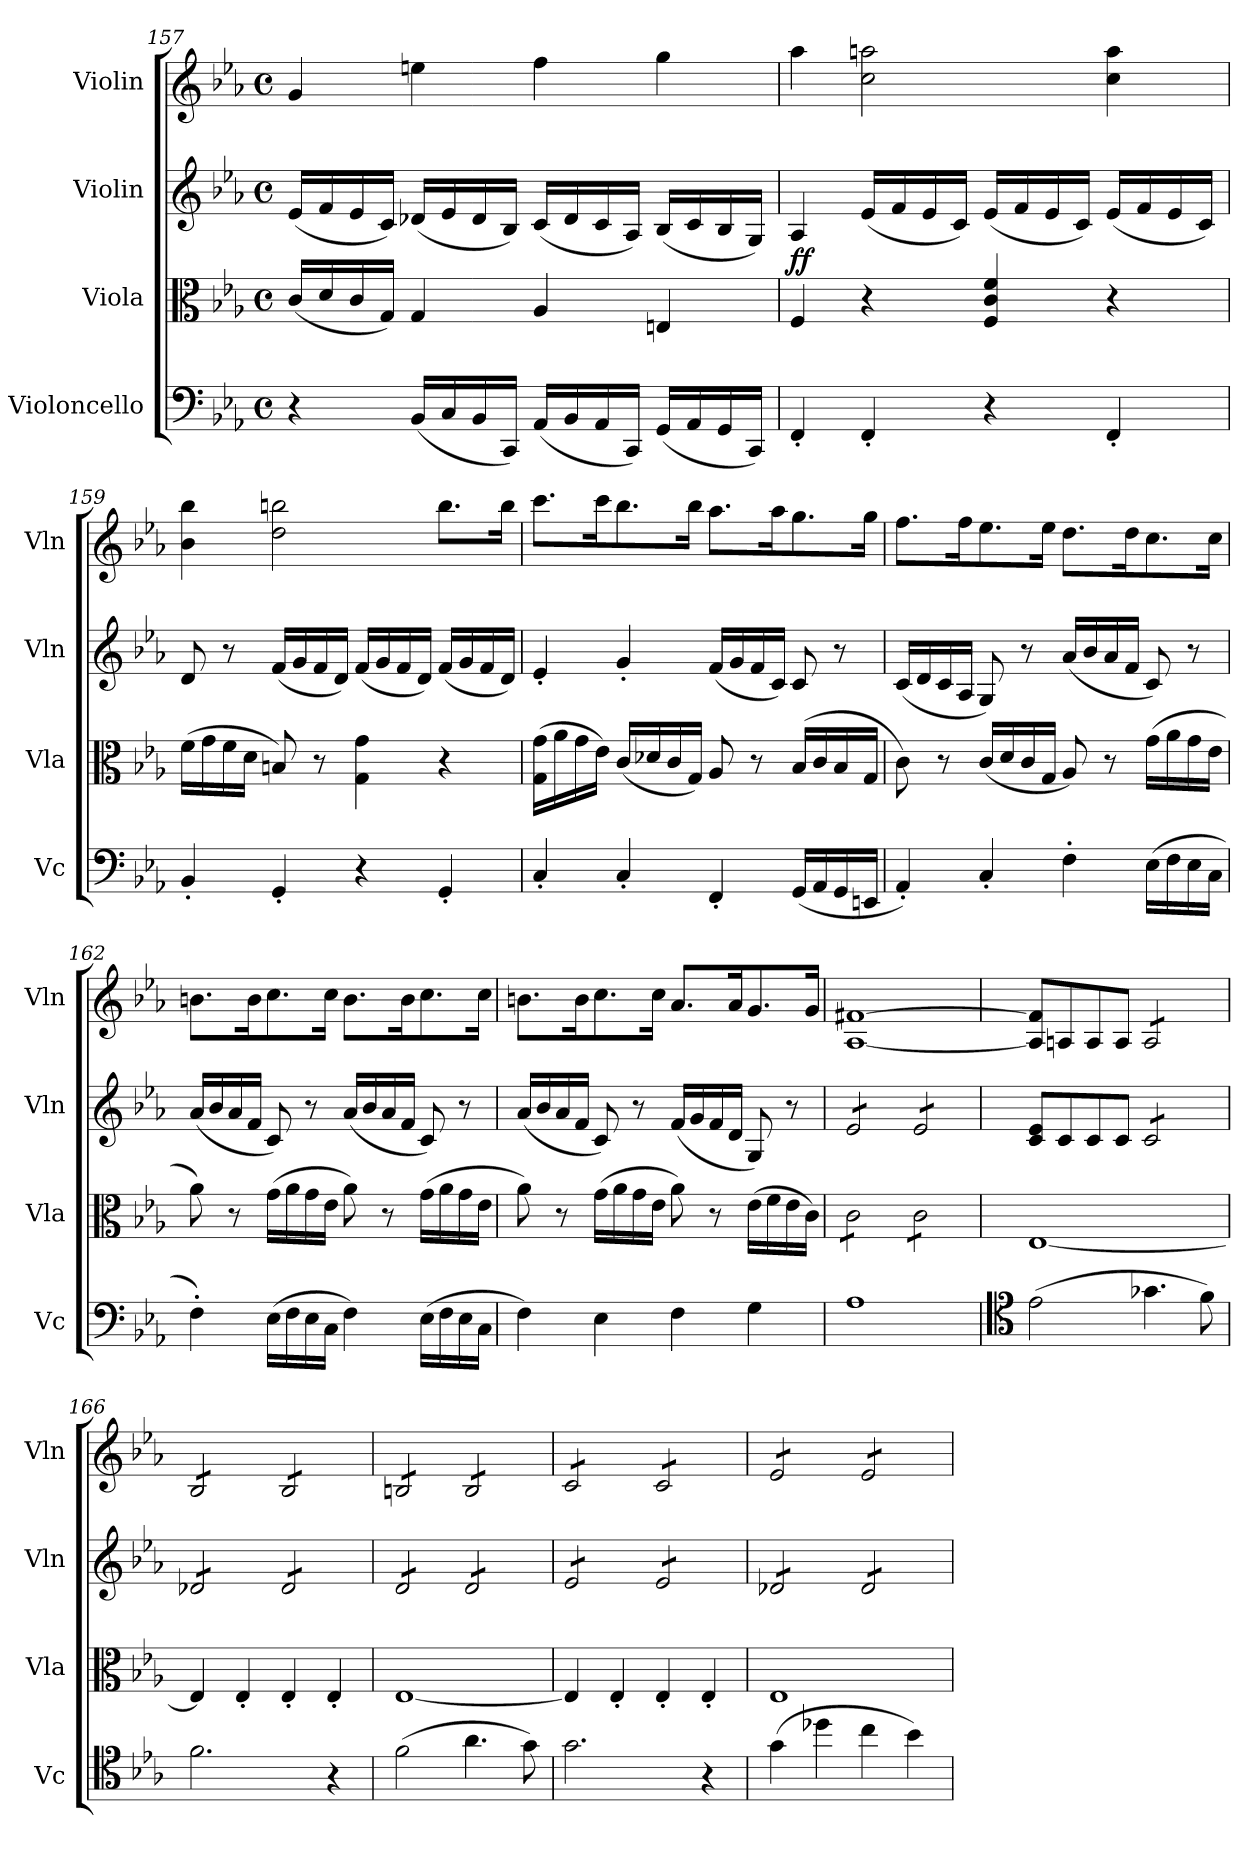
**kern	**kern	**dynam	**kern	**kern
*part4	*part3	*part3	*part2	*part1
*staff4	*staff3	*staff3	*staff2	*staff1
*I"Violoncello	*I"Viola	*	*I"Violin	*I"Violin
*I'Vc	*I'Vla	*	*I'Vln	*I'Vln
*clefF4	*clefC3	*	*clefG2	*clefG2
*k[b-e-a-]	*k[b-e-a-]	*	*k[b-e-a-]	*k[b-e-a-]
*M4/4	*M4/4	*	*M4/4	*M4/4
*met(c)	*met(c)	*	*met(c)	*met(c)
=157	=157	=157	=157	=157
4r	(16c/LL	.	(16e-/LL	4g/
.	16d/	.	16f/	.
.	16c/	.	16e-/	.
.	16G/JJ)	.	16c/JJ)	.
(16BB-/LL	4G/	.	(16d-X/LL	4een\
16C/	.	.	16e-/	.
16BB-/	.	.	16d-/	.
16CC/JJ)	.	.	16B-/JJ)	.
(16AA-/LL	4A-/	.	(16c/LL	4ff\
16BB-/	.	.	16d-/	.
16AA-/	.	.	16c/	.
16CC/JJ)	.	.	16A-/JJ)	.
(16GG/LL	4En/	.	(16B-/LL	4gg\
16AA-/	.	.	16c/	.
16GG/	.	.	16B-/	.
16CC/JJ)	.	.	16G/JJ)	.
=158	=158	=158	=158	=158
!	!	!LO:DY:a	!	!
!	!	!LO:DY:n=1:a	!	!
4FF'/	4F/	f f	4A-/	4aa-\
4FF'/	4r	.	(16e-/LL	2cc\ 2aan\
.	.	.	16f/	.
.	.	.	16e-/	.
.	.	.	16c/JJ)	.
4r	4F/ 4c/ 4f/	.	(16e-/LL	.
.	.	.	16f/	.
.	.	.	16e-/	.
.	.	.	16c/JJ)	.
4FF'/	4r	.	(16e-/LL	4cc\ 4aa\
.	.	.	16f/	.
.	.	.	16e-/	.
.	.	.	16c/JJ)	.
=159	=159	=159	=159	=159
4BB-'/	(16f\LL	.	8d/	4b-\ 4bb-\
.	16g\	.	.	.
.	16f\	.	8r	.
.	16d\JJ	.	.	.
4GG'/	8Bn/)	.	(16f/LL	2dd\ 2bbn\
.	.	.	16g/	.
.	8r	.	16f/	.
.	.	.	16d/JJ)	.
4r	4G\ 4g\	.	(16f/LL	.
.	.	.	16g/	.
.	.	.	16f/	.
.	.	.	16d/JJ)	.
4GG'/	4r	.	(16f/LL	8.bb\L
.	.	.	16g/	.
.	.	.	16f/	.
.	.	.	16d/JJ)	16bb\Jk
!!LO:PB:g=z
=160	=160	=160	=160	=160
4C'/	(16G\ 16g\LL	.	4e-'/	8.ccc\L
.	16a-\	.	.	.
.	16g\	.	.	.
.	16e-\JJ)	.	.	16ccc\K
4C'/	(16c/LL	.	4g'/	8.bb-\
.	16d-X/	.	.	.
.	16c/	.	.	.
.	16G/JJ)	.	.	16bb-\Jk
4FF'/	8A-/	.	(16f/LL	8.aa-\L
.	.	.	16g/	.
.	8r	.	16f/	.
.	.	.	16c/JJ)	16aa-\K
(16GG/LL	(>16B-/LL	.	8c/	8.gg\
16AA-/	16c/	.	.	.
16GG/	16B-/	.	8r	.
16EEn/JJ	16G/JJ	.	.	16gg\Jk
=161	=161	=161	=161	=161
4AA-'/)	8c\)	.	(16c/LL	8.ff\L
.	.	.	16d/	.
.	8r	.	16c/	.
.	.	.	16A-/JJ	16ff\K
4C'/	(16c/LL	.	8G/)	8.ee-\
.	16d/	.	.	.
.	16c/	.	8r	.
.	16G/JJ	.	.	16ee-\Jk
4F'\	8A-/)	.	(16a-/LL	8.dd\L
.	.	.	16b-/	.
.	8r	.	16a-/	.
.	.	.	16f/JJ	16dd\K
(16E-\LL	(16g\LL	.	8c/)	8.cc\
16F\	16a-\	.	.	.
16E-\	16g\	.	8r	.
16C\JJ	16e-\JJ	.	.	16cc\Jk
=162	=162	=162	=162	=162
4F'\)	8a-\)	.	(16a-/LL	8.bn\L
.	.	.	16b-/	.
.	8r	.	16a-/	.
.	.	.	16f/JJ	16b\K
(16E-\LL	(16g\LL	.	8c/)	8.cc\
16F\	16a-\	.	.	.
16E-\	16g\	.	8r	.
16C\JJ	16e-\JJ	.	.	16cc\Jk
4F\)	8a-\)	.	(16a-/LL	8.b\L
.	.	.	16b-/	.
.	8r	.	16a-/	.
.	.	.	16f/JJ	16b\K
(16E-\LL	(16g\LL	.	8c/)	8.cc\
16F\	16a-\	.	.	.
16E-\	16g\	.	8r	.
16C\JJ	16e-\JJ	.	.	16cc\Jk
=163	=163	=163	=163	=163
4F\)	8a-\)	.	(16a-/LL	8.bn\L
.	.	.	16b-/	.
.	8r	.	16a-/	.
.	.	.	16f/JJ	16b\K
4E-\	(16g\LL	.	8c/)	8.cc\
.	16a-\	.	.	.
.	16g\	.	8r	.
.	16e-\JJ	.	.	16cc\Jk
4F\	8a-\)	.	(16f/LL	8.a-/L
.	.	.	16g/	.
.	8r	.	16f/	.
.	.	.	16d/JJ	16a-/K
4G\	(16e-\LL	.	8G/)	8.g/
.	16f\	.	.	.
.	16e-\	.	8r	.
.	16c\JJ)	.	.	16g/Jk
!!LO:LB:g=z
=164	=164	=164	=164	=164
*	*tremolo	*	*	*
*	*	*	*tremolo	*
1A-	8c\L	.	8e-/L	[1A- [1f#X
.	8c\	.	8e-/	.
.	8c\	.	8e-/	.
.	8c\J	.	8e-/J	.
.	8c\L	.	8e-/L	.
.	8c\	.	8e-/	.
.	8c\	.	8e-/	.
.	8c\J	.	8e-/J	.
*	*	*	*Xtremolo	*
*	*Xtremolo	*	*	*
=165	=165	=165	=165	=165
*clefC4	*	*	*	*
(2e-\	[1E-	.	8c/ 8e-/L	8A-/] 8f#/]L
.	.	.	8c/	8An/
.	.	.	8c/	8A/
.	.	.	8c/J	8A/J
*	*	*	*tremolo	*
*	*	*	*	*tremolo
4.g-X\	.	.	8c/L	8A/L
.	.	.	8c/	8A/
.	.	.	8c/	8A/
8f\)	.	.	8c/J	8A/J
=166	=166	=166	=166	=166
2.f\	4E-/]	.	8d-X/L	8B-/L
.	.	.	8d-X/	8B-/
.	4E-'/	.	8d-X/	8B-/
.	.	.	8d-X/J	8B-/J
.	4E-'/	.	8d-/L	8B-/L
.	.	.	8d-/	8B-/
4r	4E-'/	.	8d-/	8B-/
.	.	.	8d-/J	8B-/J
=167	=167	=167	=167	=167
(2f\	[1E-	.	8d/L	8Bn/L
.	.	.	8d/	8Bn/
.	.	.	8d/	8Bn/
.	.	.	8d/J	8Bn/J
4.a-\	.	.	8d/L	8B/L
.	.	.	8d/	8B/
.	.	.	8d/	8B/
8g\)	.	.	8d/J	8B/J
=168	=168	=168	=168	=168
2.g\	4E-/]	.	8e-/L	8c/L
.	.	.	8e-/	8c/
.	4E-'/	.	8e-/	8c/
.	.	.	8e-/J	8c/J
.	4E-'/	.	8e-/L	8c/L
.	.	.	8e-/	8c/
4r	4E-'/	.	8e-/	8c/
.	.	.	8e-/J	8c/J
=169	=169	=169	=169	=169
(4g\	1E-	.	8d-X/L	8e-/L
.	.	.	8d-X/	8e-/
4dd-X\	.	.	8d-X/	8e-/
.	.	.	8d-X/J	8e-/J
4cc\	.	.	8d-/L	8e-/L
.	.	.	8d-/	8e-/
4b-\)	.	.	8d-/	8e-/
.	.	.	8d-/J	8e-/J
*	*	*	*	*Xtremolo
*	*	*	*Xtremolo	*
=	=	=	=	=
*-	*-	*-	*-	*-
